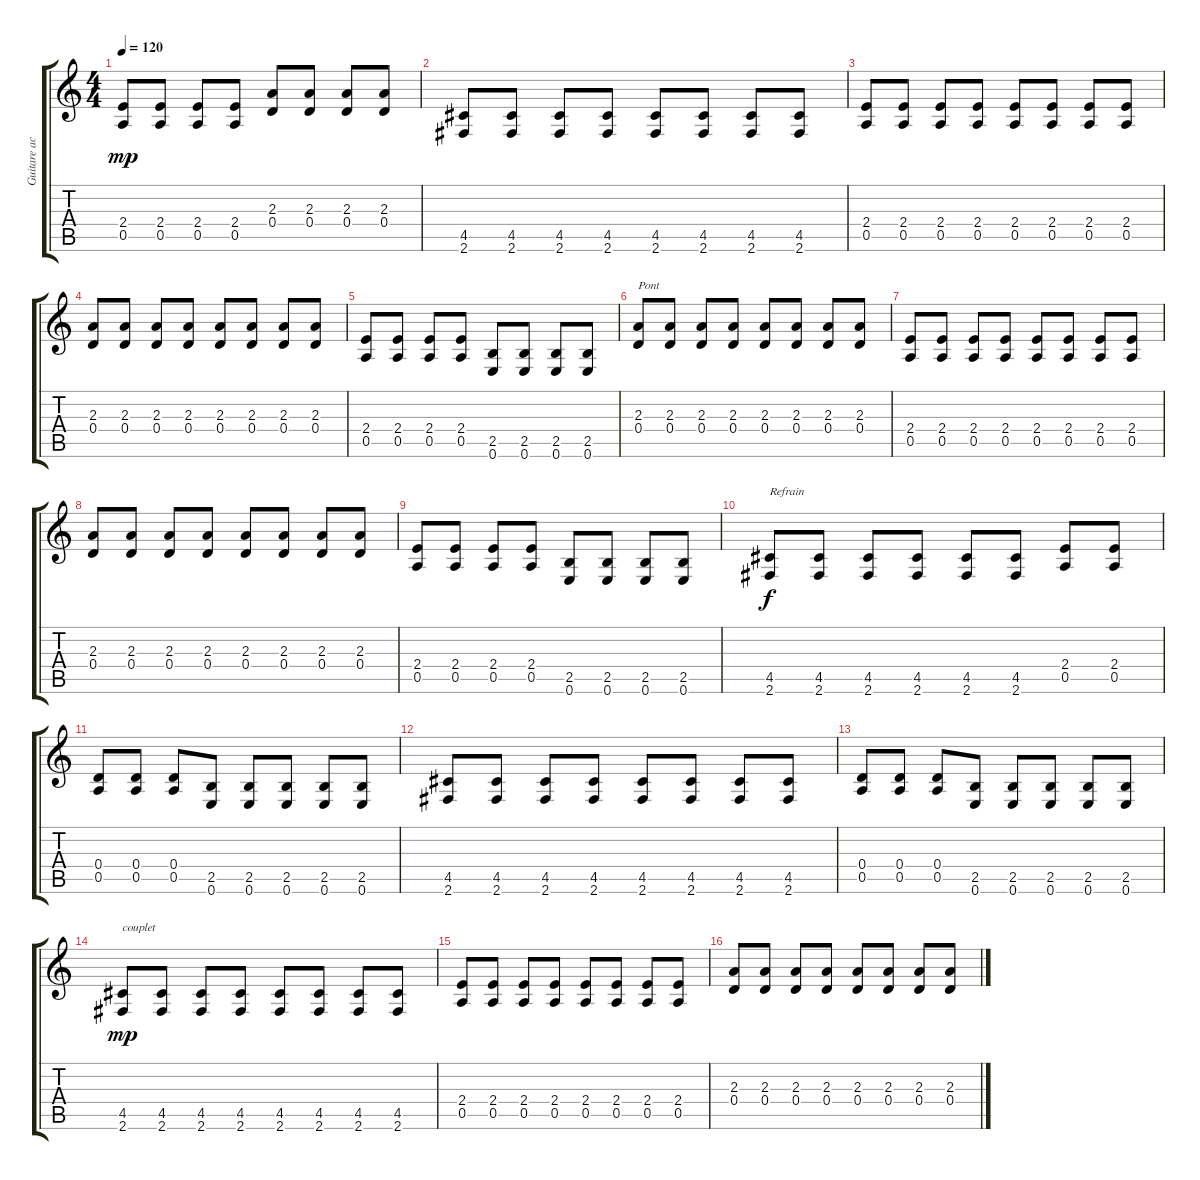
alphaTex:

\track ("Guitare acc 2" "Guitare ac") {instrument overdrivenguitar}
\staff {score tabs}
\tuning (E4 B3 G3 D3 A2 E2) {hide}
\ts (4 4)
\tempo 120
\clef g2
\ks c
(2.4 0.5).8{dy mp} (2.4 0.5).8 (2.4 0.5).8 (2.4 0.5).8 (2.3 0.4).8 (2.3 0.4).8 (2.3 0.4).8 (2.3 0.4).8 |
(4.5 2.6).8 (4.5 2.6).8 (4.5 2.6).8 (4.5 2.6).8 (4.5 2.6).8 (4.5 2.6).8 (4.5 2.6).8 (4.5 2.6).8 |
(2.4 0.5).8 (2.4 0.5).8 (2.4 0.5).8 (2.4 0.5).8 (2.4 0.5).8 (2.4 0.5).8 (2.4 0.5).8 (2.4 0.5).8 |
(2.3 0.4).8 (2.3 0.4).8 (2.3 0.4).8 (2.3 0.4).8 (2.3 0.4).8 (2.3 0.4).8 (2.3 0.4).8 (2.3 0.4).8 |
(2.4 0.5).8 (2.4 0.5).8 (2.4 0.5).8 (2.4 0.5).8 (2.5 0.6).8 (2.5 0.6).8 (2.5 0.6).8 (2.5 0.6).8 |
(2.3 0.4).8{txt "Pont"} (2.3 0.4).8 (2.3 0.4).8 (2.3 0.4).8 (2.3 0.4).8 (2.3 0.4).8 (2.3 0.4).8 (2.3 0.4).8 |
(2.4 0.5).8 (2.4 0.5).8 (2.4 0.5).8 (2.4 0.5).8 (2.4 0.5).8 (2.4 0.5).8 (2.4 0.5).8 (2.4 0.5).8 |
(2.3 0.4).8 (2.3 0.4).8 (2.3 0.4).8 (2.3 0.4).8 (2.3 0.4).8 (2.3 0.4).8 (2.3 0.4).8 (2.3 0.4).8 |
(2.4 0.5).8 (2.4 0.5).8 (2.4 0.5).8 (2.4 0.5).8 (2.5 0.6).8 (2.5 0.6).8 (2.5 0.6).8 (2.5 0.6).8 |
(4.5 2.6).8{txt "Refrain" dy f} (4.5 2.6).8 (4.5 2.6).8 (4.5 2.6).8 (4.5 2.6).8 (4.5 2.6).8 (2.4 0.5).8 (2.4 0.5).8 |
(0.4 0.5).8 (0.4 0.5).8 (0.4 0.5).8 (2.5 0.6).8 (2.5 0.6).8 (2.5 0.6).8 (2.5 0.6).8 (2.5 0.6).8 |
(4.5 2.6).8 (4.5 2.6).8 (4.5 2.6).8 (4.5 2.6).8 (4.5 2.6).8 (4.5 2.6).8 (4.5 2.6).8 (4.5 2.6).8 |
(0.4 0.5).8 (0.4 0.5).8 (0.4 0.5).8 (2.5 0.6).8 (2.5 0.6).8 (2.5 0.6).8 (2.5 0.6).8 (2.5 0.6).8 |
(4.5 2.6).8{txt "couplet" dy mp} (4.5 2.6).8 (4.5 2.6).8 (4.5 2.6).8 (4.5 2.6).8 (4.5 2.6).8 (4.5 2.6).8 (4.5 2.6).8 |
(2.4 0.5).8 (2.4 0.5).8 (2.4 0.5).8 (2.4 0.5).8 (2.4 0.5).8 (2.4 0.5).8 (2.4 0.5).8 (2.4 0.5).8 |
(2.3 0.4).8 (2.3 0.4).8 (2.3 0.4).8 (2.3 0.4).8 (2.3 0.4).8 (2.3 0.4).8 (2.3 0.4).8 (2.3 0.4).8
